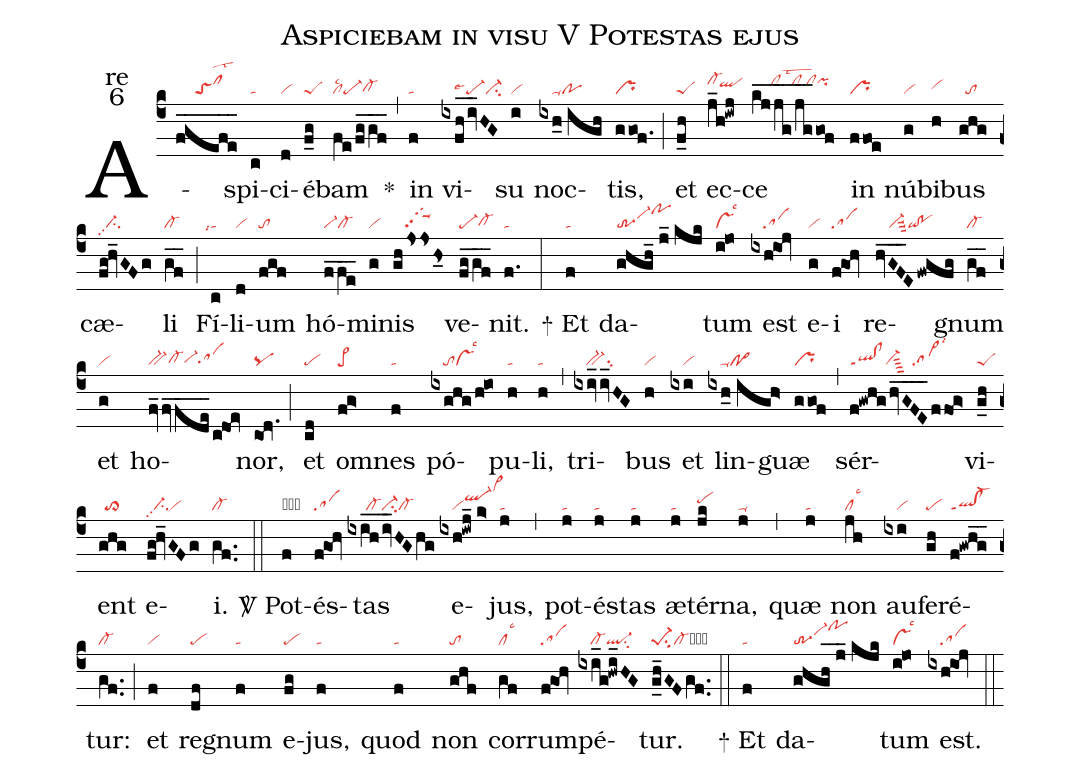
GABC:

name:Aspiciebam in visu V Potestas ejus;
office-part:re;
mode:6;
nabc-lines:1;
%%
(c4) A(fgefe_____|//////toSclhjlst2)spi(c|ta)ci(d|vi)é(f_g|peS)bam(fe/fggf___|cllsc2pe-cl-hg) <sp>*</sp>(,)
in(f|ta) vi(ixfh_/iv_HG|////pe-lse4ci-)su(i|vi) noc(ixh_0//igh|////ta-po)tis,(ggof.|pr) (;)
et(f_h|peS) ec(j_h!iwj|cl-hj`qlhi)ce(kj__jg__/jg__gof|//////clhjclhjlstw2``clhjpihj)
in(ffoe|pr) nú(g|vi)bi(h|vihh)bus(ghg|//to) cæ(fg!hv_GFg|//ci-pp2)li(gf__|cl-) (;)
Fí(c|``talsi7)li(d|vi)um(fgf|to) hó(f_fe__|vi-cl-)mi(g|vi)nis(ghjsjshs_0|////tgS-hjpp2) ve(fggf___|pe-cl-hg)nit.(f.|ta) (:)

<sp>+</sp> Et(f|ta) da(ghgh_2//j_//kjk|tr-3vi-hjpohl)tum(i@jo|vslsc3) est(ixh@ioj|////sa) e(g|vi)i(f@goh|sa)
re(hvGF___E/fwgfg|////vi-suu3qi!po)gnum(gf__|cl-) et(g|vi) ho(fv_fv_fde___/c@doe|bv-cl-hgvi-hgsahg)nor,(cod.|pq) (;)
et(cd|pe) om(fg>|pe>)nes(f|ta) pó(ixghg/h@io|////tovslsc3)pu(h|ta)li,(h|ta) (,)
tri(ixiv_iv_HG|////bv-su2)bus(h|vi) et(ixi|////vi) lin(ixh_0//igh>|////ta-po>)guæ(ggof|pr) (,)
sér(f!gwhg/hvGFE____ffo!g>|ql!clppt1vi-sut4//sa>lsi3)vi(g_h|peS)ent(ghg|//to>) e(fg!hv_GFg|//ci-pp2vi)i.(gf..|cl-) (::)

<sp>V/</sp> Pot(f|obta)és(f@goh|sa)tas(ixih__/iv_HGhg|//////cl-ci-cl-) e(ixh!iwj_//k>|////viql-hjvi>hn)jus,(j|ta) (,)
pot(j|ta)és(j|ta)tas(j|ta) æ(j|ta)tér(jk|pehi)na,(j|ta-) (,) quæ(j|ta) non(jh|cllsc3) au(ixi|////vi)fe(gh|pe)ré(f!gwhg__|ql!cl-ppt1)tur:(gf..|cl-) (;)
et(f|vi) reg(df|pe)num(f|ta) e(fg|pe)jus,(f|ta) quod(f|ta) non(ghf|to)
cor(gf|cllsc3)rum(f!goh|sa)pé(ixi_g!hwi_HG|////cl-ql-su2)tur.(g_h_GFgf..|pe-1su2cl-cb) (::)

<sp>+</sp> Et(f|ta) da(ghgh_//j_//kjk|tr-3vi-hjpohl)tum(i@jo|vslsc3) est.(ixh@ioj|////sa) (::)
